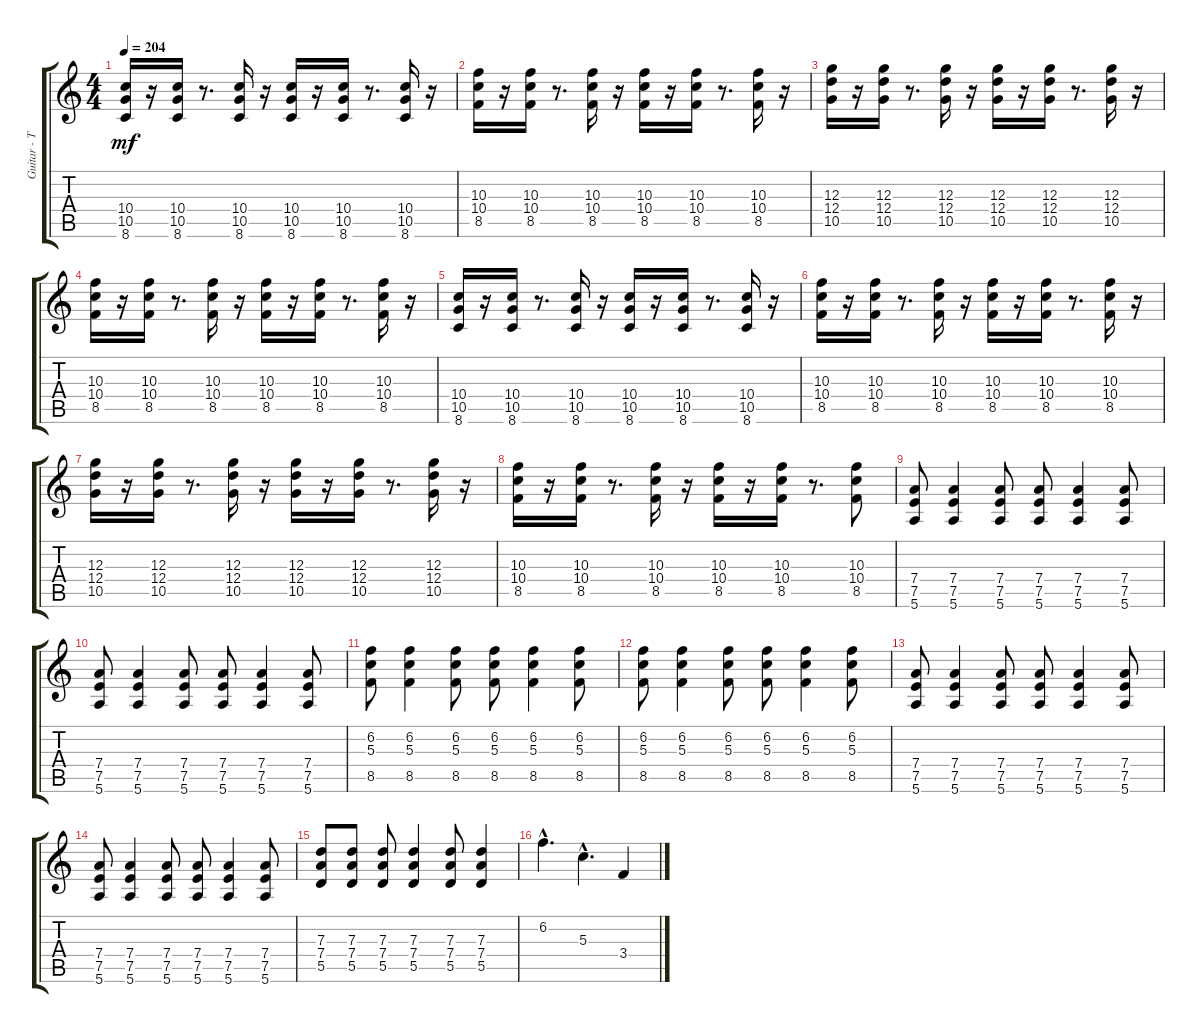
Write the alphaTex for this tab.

\track ("Guitar - Tom" "Guitar - T") {instrument distortionguitar}
\staff {score tabs}
\tuning (E4 B3 G3 D3 A2 E2) {hide}
\ts (4 4)
\tempo 204
\clef g2
\ks c
(10.4 10.5 8.6).16{dy mf} r.16 (10.4 10.5 8.6).16 r.8{d} (10.4 10.5 8.6).16 r.16 (10.4 10.5 8.6).16 r.16 (10.4 10.5 8.6).16 r.8{d} (10.4 10.5 8.6).16 r.16 |
(10.3 10.4 8.5).16 r.16 (10.3 10.4 8.5).16 r.8{d} (10.3 10.4 8.5).16 r.16 (10.3 10.4 8.5).16 r.16 (10.3 10.4 8.5).16 r.8{d} (10.3 10.4 8.5).16 r.16 |
(12.3 12.4 10.5).16 r.16 (12.3 12.4 10.5).16 r.8{d} (12.3 12.4 10.5).16 r.16 (12.3 12.4 10.5).16 r.16 (12.3 12.4 10.5).16 r.8{d} (12.3 12.4 10.5).16 r.16 |
(10.3 10.4 8.5).16 r.16 (10.3 10.4 8.5).16 r.8{d} (10.3 10.4 8.5).16 r.16 (10.3 10.4 8.5).16 r.16 (10.3 10.4 8.5).16 r.8{d} (10.3 10.4 8.5).16 r.16 |
(10.4 10.5 8.6).16 r.16 (10.4 10.5 8.6).16 r.8{d} (10.4 10.5 8.6).16 r.16 (10.4 10.5 8.6).16 r.16 (10.4 10.5 8.6).16 r.8{d} (10.4 10.5 8.6).16 r.16 |
(10.3 10.4 8.5).16 r.16 (10.3 10.4 8.5).16 r.8{d} (10.3 10.4 8.5).16 r.16 (10.3 10.4 8.5).16 r.16 (10.3 10.4 8.5).16 r.8{d} (10.3 10.4 8.5).16 r.16 |
(12.3 12.4 10.5).16 r.16 (12.3 12.4 10.5).16 r.8{d} (12.3 12.4 10.5).16 r.16 (12.3 12.4 10.5).16 r.16 (12.3 12.4 10.5).16 r.8{d} (12.3 12.4 10.5).16 r.16 |
(10.3 10.4 8.5).16 r.16 (10.3 10.4 8.5).16 r.8{d} (10.3 10.4 8.5).16 r.16 (10.3 10.4 8.5).16 r.16 (10.3 10.4 8.5).16 r.8{d} (10.3 10.4 8.5).8 |
(7.4 7.5 5.6).8 (7.4 7.5 5.6).4 (7.4 7.5 5.6).8 (7.4 7.5 5.6).8 (7.4 7.5 5.6).4 (7.4 7.5 5.6).8 |
(7.4 7.5 5.6).8 (7.4 7.5 5.6).4 (7.4 7.5 5.6).8 (7.4 7.5 5.6).8 (7.4 7.5 5.6).4 (7.4 7.5 5.6).8 |
(6.2 5.3 8.5).8 (6.2 5.3 8.5).4 (6.2 5.3 8.5).8 (6.2 5.3 8.5).8 (6.2 5.3 8.5).4 (6.2 5.3 8.5).8 |
(6.2 5.3 8.5).8 (6.2 5.3 8.5).4 (6.2 5.3 8.5).8 (6.2 5.3 8.5).8 (6.2 5.3 8.5).4 (6.2 5.3 8.5).8 |
(7.4 7.5 5.6).8 (7.4 7.5 5.6).4 (7.4 7.5 5.6).8 (7.4 7.5 5.6).8 (7.4 7.5 5.6).4 (7.4 7.5 5.6).8 |
(7.4 7.5 5.6).8 (7.4 7.5 5.6).4 (7.4 7.5 5.6).8 (7.4 7.5 5.6).8 (7.4 7.5 5.6).4 (7.4 7.5 5.6).8 |
(7.3 7.4 5.5).8 (7.3 7.4 5.5).8 (7.3 7.4 5.5).8 (7.3 7.4 5.5).4 (7.3 7.4 5.5).8 (7.3 7.4 5.5).4 |
6.2{hac}.4{d} 5.3{hac}.4{d} 3.4.4
